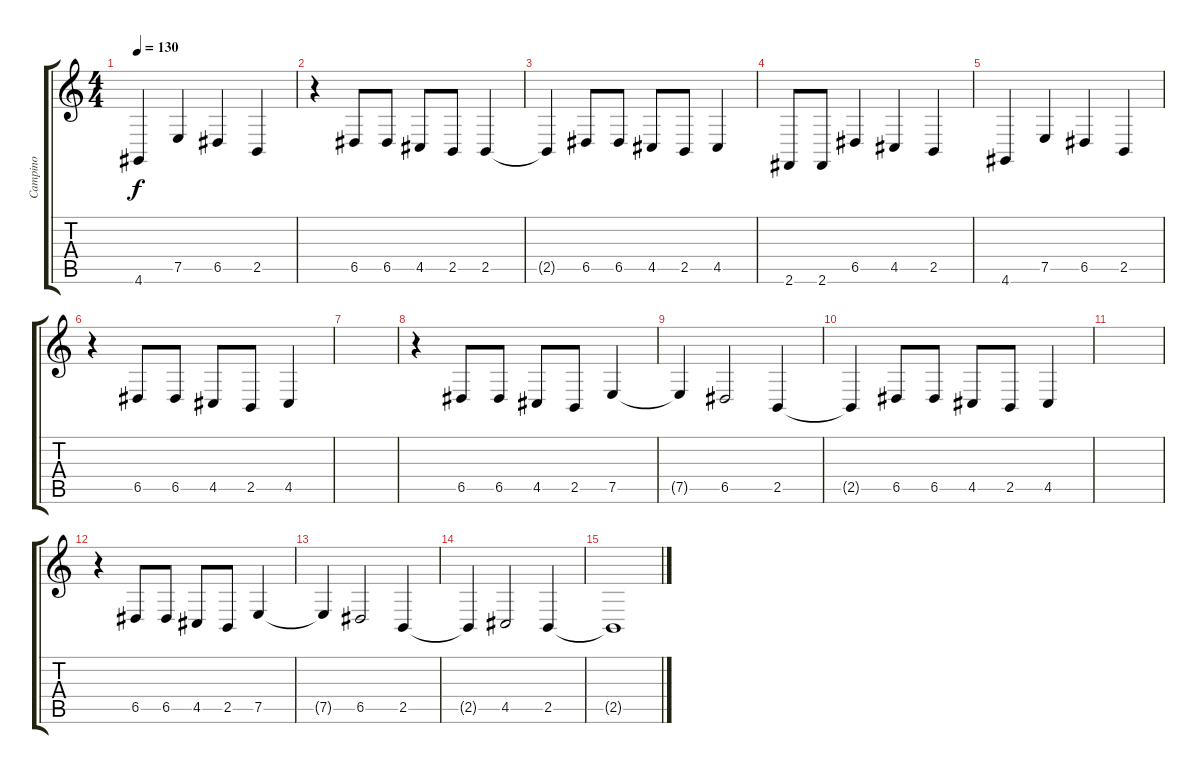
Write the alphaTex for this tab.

\track ("Campino" "Campino") {instrument accordion}
\staff {score tabs}
\tuning (E4 B3 G3 D3 A2 E2) {hide}
\ts (4 4)
\tempo 130
\clef g2
\ks c
4.6.4{dy f} 7.5.4 6.5.4 2.5.4 |
r.4 6.5.8 6.5.8 4.5.8 2.5.8 2.5.4 |
2.5{t}.4 6.5.8 6.5.8 4.5.8 2.5.8 4.5.4 |
2.6.8 2.6.8 6.5.4 4.5.4 2.5.4 |
4.6.4 7.5.4 6.5.4 2.5.4 |
r.4 6.5.8 6.5.8 4.5.8 2.5.8 4.5.4 |
|
r.4 6.5.8 6.5.8 4.5.8 2.5.8 7.5.4 |
7.5{t}.4 6.5.2 2.5.4 |
2.5{t}.4 6.5.8 6.5.8 4.5.8 2.5.8 4.5.4 |
|
r.4 6.5.8 6.5.8 4.5.8 2.5.8 7.5.4 |
7.5{t}.4 6.5.2 2.5.4 |
2.5{t}.4 4.5.2 2.5.4 |
2.5{t}.1
